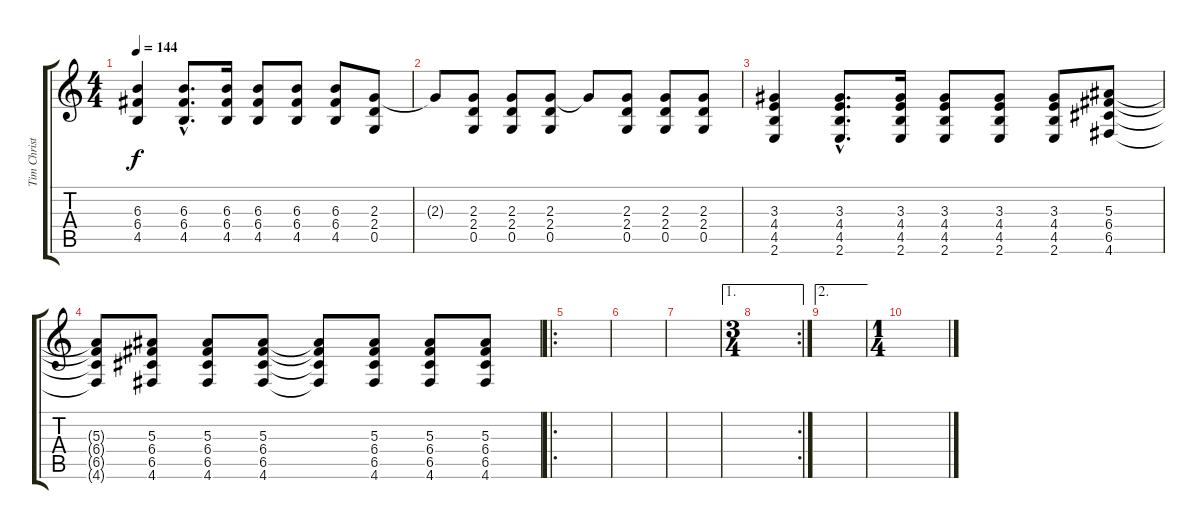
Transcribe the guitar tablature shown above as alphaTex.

\track ("Tim Christensen 3" "Tim Christ") {instrument distortionguitar}
\staff {score tabs}
\tuning (D4 A3 F3 C3 G2 D2) {hide}
\ts (4 4)
\tempo 144
\clef g2
\ks c
(6.3 6.4 4.5).4{dy f} (6.3{hac} 6.4{hac} 4.5{hac}).8{d} (6.3 6.4 4.5).16 (6.3 6.4 4.5).8 (6.3 6.4 4.5).8 (6.3 6.4 4.5).8 (2.3 2.4 0.5).8 |
2.3{t}.8 (2.3 2.4 0.5).8 (2.3 2.4 0.5).8 (2.3 2.4 0.5).8 2.3{t}.8 (2.3 2.4 0.5).8 (2.3 2.4 0.5).8 (2.3 2.4 0.5).8 |
(3.3 4.4 4.5 2.6).4 (3.3{hac} 4.4{hac} 4.5{hac} 2.6{hac}).8{d} (3.3 4.4 4.5 2.6).16 (3.3 4.4 4.5 2.6).8 (3.3 4.4 4.5 2.6).8 (3.3 4.4 4.5 2.6).8 (5.3 6.4 6.5 4.6).8 |
(5.3{t} 6.4{t} 6.5{t} 4.6{t}).8 (5.3 6.4 6.5 4.6).8 (5.3 6.4 6.5 4.6).8 (5.3 6.4 6.5 4.6).8 (5.3{t} 6.4{t} 6.5{t} 4.6{t}).8 (5.3 6.4 6.5 4.6).8 (5.3 6.4 6.5 4.6).8 (5.3 6.4 6.5 4.6).8 |
\ro
|
|
|
\ae 1
\rc 2
\ts (3 4)
|
\ae 2
|
\ts (1 4)
